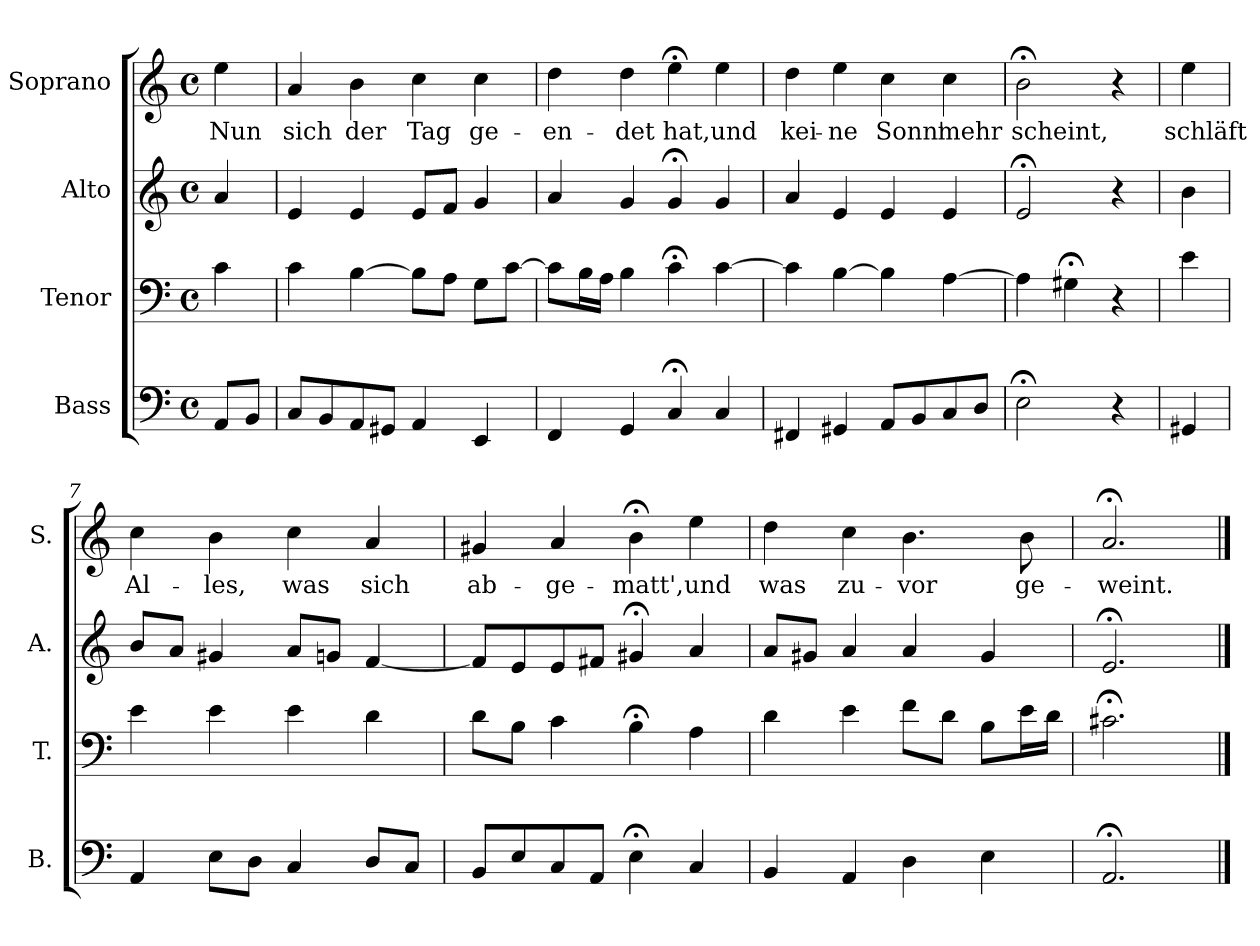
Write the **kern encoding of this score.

**kern	**kern	**kern	**kern	**text
*part4	*part3	*part2	*part1	*part1
*staff4	*staff3	*staff2	*staff1	*staff1
*I"Bass	*I"Tenor	*I"Alto	*I"Soprano	*
*I'B.	*I'T.	*I'A.	*I'S.	*
*clefF4	*clefF4	*clefG2	*clefG2	*
*k[]	*k[]	*k[]	*k[]	*
*M4/4	*M4/4	*M4/4	*M4/4	*
*met(c)	*met(c)	*met(c)	*met(c)	*
=1	=1	=1	=1	=1
!	!	!	!	!LO:LY:b
8AA/L	4c\	4a/	4ee\	Nun
8BB/J	.	.	.	.
=2	=2	=2	=2	=2
!	!	!	!	!LO:LY:b
8C/L	4c\	4e/	4a/	sich
8BB/	.	.	.	.
!	!	!	!	!LO:LY:b
8AA/	[4B\	4e/	4b\	der
8GG#X/J	.	.	.	.
!	!	!	!	!LO:LY:b
4AA/	8B\L]	8e/L	4cc\	Tag
.	8A\J	8f/J	.	.
!	!	!	!	!LO:LY:b
4EE/	8G\L	4g/	4cc\	ge-
.	[8c\J	.	.	.
=3	=3	=3	=3	=3
!	!	!	!	!LO:LY:b
4FF/	8c\L]	4a/	4dd\	-en-
.	16B\L	.	.	.
.	16A\JJ	.	.	.
!	!	!	!	!LO:LY:b
4GG/	4B\	4g/	4dd\	-det
!	!	!	!	!LO:LY:b
4C;</	4c;<\	4g;</	4ee;<\	hat,
!	!	!	!	!LO:LY:b
4C/	[4c\	4g/	4ee\	und
=4	=4	=4	=4	=4
!	!	!	!	!LO:LY:b
4FF#X/	4c\]	4a/	4dd\	kei-
!	!	!	!	!LO:LY:b
4GG#X/	[4B\	4e/	4ee\	-ne
!	!	!	!	!LO:LY:b
8AA/L	4B\]	4e/	4cc\	Sonn'
8BB/	.	.	.	.
!	!	!	!	!LO:LY:b
8C/	[4A\	4e/	4cc\	mehr
8D/J	.	.	.	.
=5	=5	=5	=5	=5
!	!	!	!	!LO:LY:b
2E;<\	4A\]	2e;</	2b;<\	scheint,
.	4G#X;<\	.	.	.
4r	4r	4r	4r	.
!!LO:LB:g=z
=6	=6	=6	=6	=6
!	!	!	!	!LO:LY:b
4GG#X/	4e\	4b\	4ee\	schläft
=7	=7	=7	=7	=7
!	!	!	!	!LO:LY:b
4AA/	4e\	8b/L	4cc\	Al-
.	.	8a/J	.	.
!	!	!	!	!LO:LY:b
8E\L	4e\	4g#X/	4b\	-les,
8D\J	.	.	.	.
!	!	!	!	!LO:LY:b
4C/	4e\	8a/L	4cc\	was
.	.	8gn/J	.	.
!	!	!	!	!LO:LY:b
8D/L	4d\	[4f/	4a/	sich
8C/J	.	.	.	.
=8	=8	=8	=8	=8
!	!	!	!	!LO:LY:b
8BB/L	8d\L	8f/L]	4g#X/	ab-
8E/	8B\J	8e/	.	.
!	!	!	!	!LO:LY:b
8C/	4c\	8e/	4a/	-ge-
8AA/J	.	8f#X/J	.	.
!	!	!	!	!LO:LY:b
4E;<\	4B;<\	4g#X;</	4b;<\	-matt',
!	!	!	!	!LO:LY:b
4C/	4A\	4a/	4ee\	und
=9	=9	=9	=9	=9
!	!	!	!	!LO:LY:b
4BB/	4d\	8a/L	4dd\	was
.	.	8g#X/J	.	.
!	!	!	!	!LO:LY:b
4AA/	4e\	4a/	4cc\	zu-
!	!	!	!	!LO:LY:b
4D\	8f\L	4a/	4.b\	-vor
.	8d\J	.	.	.
4E\	8B\L	4g#/	.	.
!	!	!	!	!LO:LY:b
.	16e\L	.	8b\	ge-
.	16d\JJ	.	.	.
=10	=10	=10	=10	=10
!	!	!	!	!LO:LY:b
2.AA;</	2.c#X;<\	2.e;</	2.a;</	-weint.
==	==	==	==	==
*-	*-	*-	*-	*-
